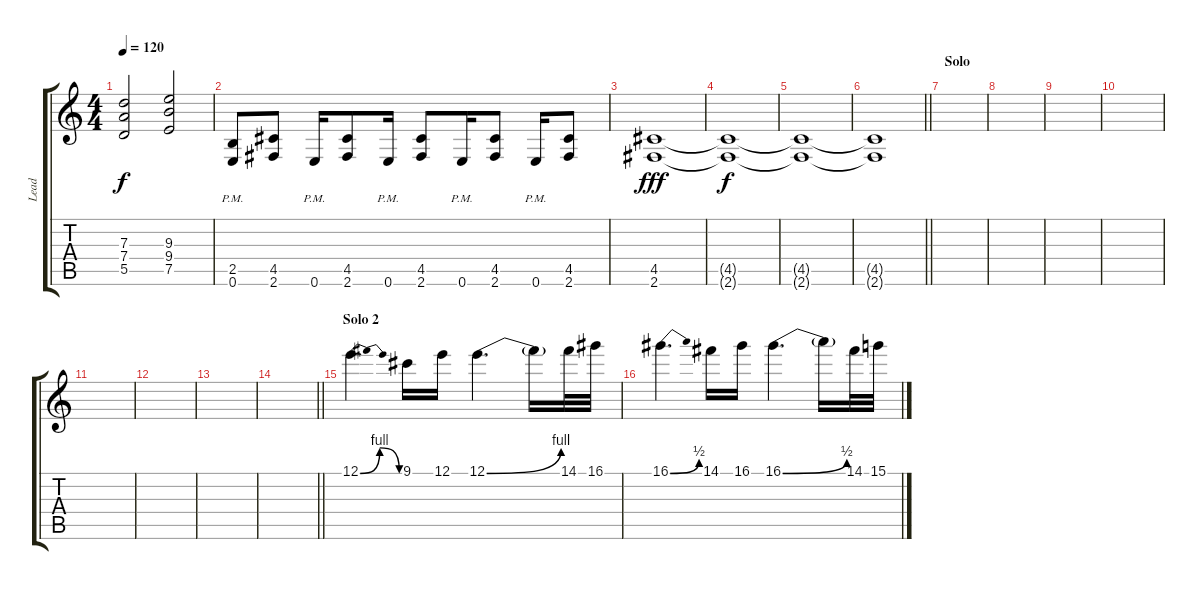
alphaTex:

\track ("Lead" "Lead") {instrument distortionguitar}
\staff {score tabs}
\tuning (E4 B3 G3 D3 A2 E2) {hide}
\ts (4 4)
\tempo 120
\clef g2
\ks c
(7.3 7.4 5.5).2{dy f} (9.3 9.4 7.5).2 |
(2.5{pm} 0.6{pm}).8 (4.5 2.6).8 0.6{pm}.16 (4.5 2.6).8 0.6{pm}.16 (4.5 2.6).8 0.6{pm}.16 (4.5 2.6).8 0.6{pm}.16 (4.5 2.6).8 |
(4.5 2.6).1{dy fff} |
(4.5{t} 2.6{t}).1{dy f} |
(4.5{t} 2.6{t}).1 |
\barLineRight lightlight
(4.5{t} 2.6{t}).1 |
\section ("" "Solo")
|
|
|
|
|
|
|
\barLineRight lightlight
|
\section ("" "Solo 2")
12.1{be (bendrelease 0 0 15 4 15 4 60 0)}.4{d} 9.1.16 12.1.16 12.1{be (bend 0 0 60 4)}.4{d} 12.1{t}.16 14.1.32 16.1.32 |
16.1{be (bend 0 0 60 2)}.4{d} 14.1.16 16.1.16 16.1{be (bend 0 0 60 2)}.4{d} 16.1{t}.16 14.1.32 15.1.32
